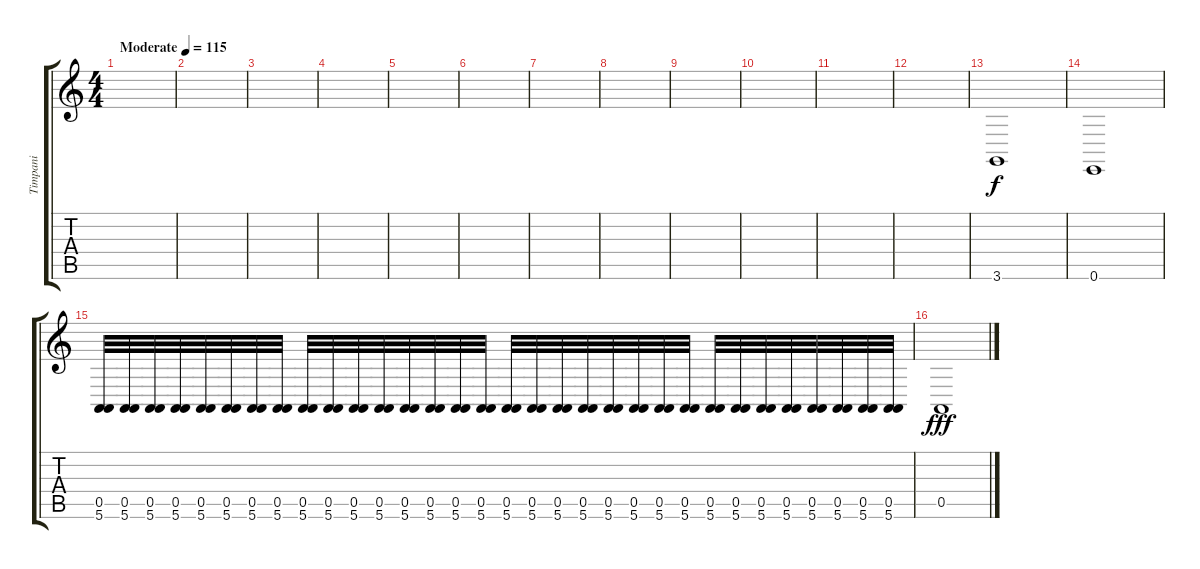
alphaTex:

\track ("Timpani" "Timpani") {instrument timpani}
\staff {score tabs}
\tuning (E4 B3 G3 D3 A2 E2) {hide}
\ts (4 4)
\tempo (115 "Moderate")
\clef g2
\ks c
|
|
|
|
|
|
|
|
|
|
|
|
3.6.1 |
0.6.1 |
(0.5 5.6).32{dy f volume 7} (0.5 5.6).32 (0.5 5.6).32 (0.5 5.6).32 (0.5 5.6).32 (0.5 5.6).32 (0.5 5.6).32 (0.5 5.6).32 (0.5 5.6).32 (0.5 5.6).32 (0.5 5.6).32 (0.5 5.6).32 (0.5 5.6).32 (0.5 5.6).32 (0.5 5.6).32 (0.5 5.6).32 (0.5 5.6).32 (0.5 5.6).32 (0.5 5.6).32 (0.5 5.6).32 (0.5 5.6).32 (0.5 5.6).32 (0.5 5.6).32 (0.5 5.6).32 (0.5 5.6).32 (0.5 5.6).32 (0.5 5.6).32 (0.5 5.6).32 (0.5 5.6).32 (0.5 5.6).32 (0.5 5.6).32 (0.5 5.6).32 |
0.5.1{dy fff}
